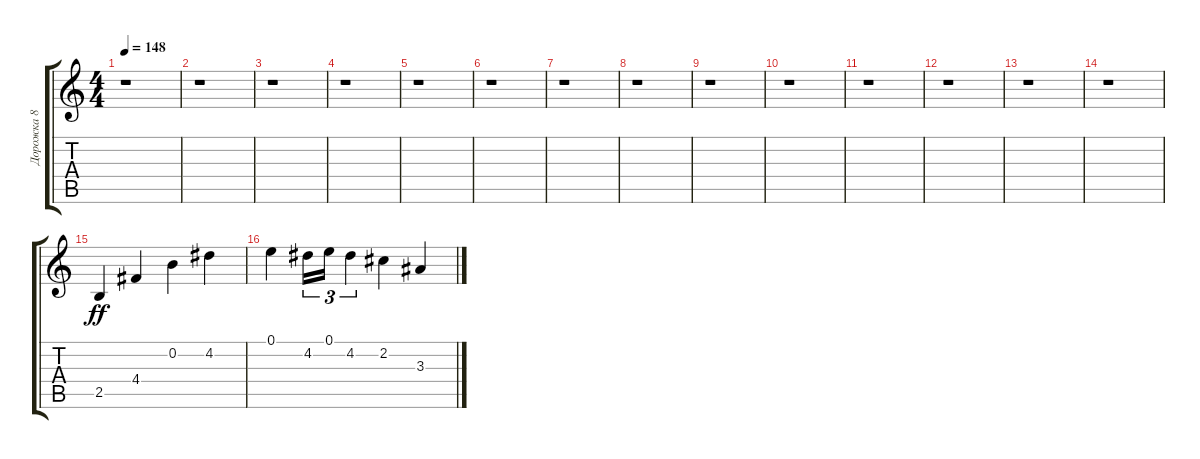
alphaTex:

\track ("Дорожка 8" "Дорожка 8") {instrument overdrivenguitar}
\staff {score tabs}
\tuning (E4 B3 G3 D3 A2 E2) {hide}
\ts (4 4)
\tempo 148
\clef g2
\ks c
r.1{dy f} |
r.1 |
r.1 |
r.1 |
r.1 |
r.1 |
r.1 |
r.1 |
r.1 |
r.1 |
r.1 |
r.1 |
r.1 |
r.1 |
2.5.4{dy ff} 4.4.4 0.2.4 4.2.4 |
0.1.4 4.2.16{tu (3 2)} 0.1.16{tu (3 2)} 4.2.4{tu (3 2)} 2.2.4 3.3.4
